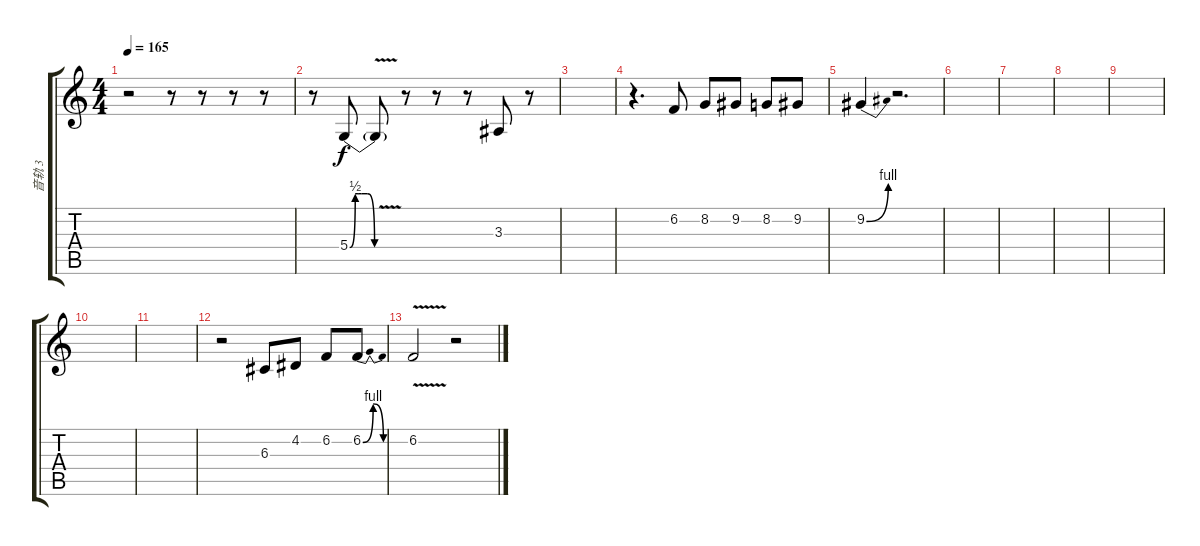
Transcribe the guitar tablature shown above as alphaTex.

\track ("音轨 3" "音轨 3") {instrument electricgrandpiano}
\staff {score tabs}
\tuning (E4 B3 G3 D3 A2 E2) {hide}
\ts (4 4)
\tempo 165
\clef g2
\ks c
r.2{dy f} r.8 r.8{volume 14 balance 10 instrument electricbassfinger} r.8 r.8 |
r.8 5.4{be (custom 0 0 12 2 18 2 20 2 26 2 39 2 55 0 60 0)}.8 5.4{v t}.8 r.8 r.8 r.8 3.3.8 r.8 |
|
r.4{d} 6.2.8 8.2.8 9.2.8 8.2.8 9.2.8 |
9.2{be (bend 0 0 60 4)}.4 r.2{d} |
|
|
|
|
|
|
r.2{volume 14 balance 10 instrument electricbassfinger} 6.3.8 4.2.8 6.2.8 6.2{be (bendrelease 0 0 18 4 51 4 60 0)}.8 |
6.2{v}.2 r.2
